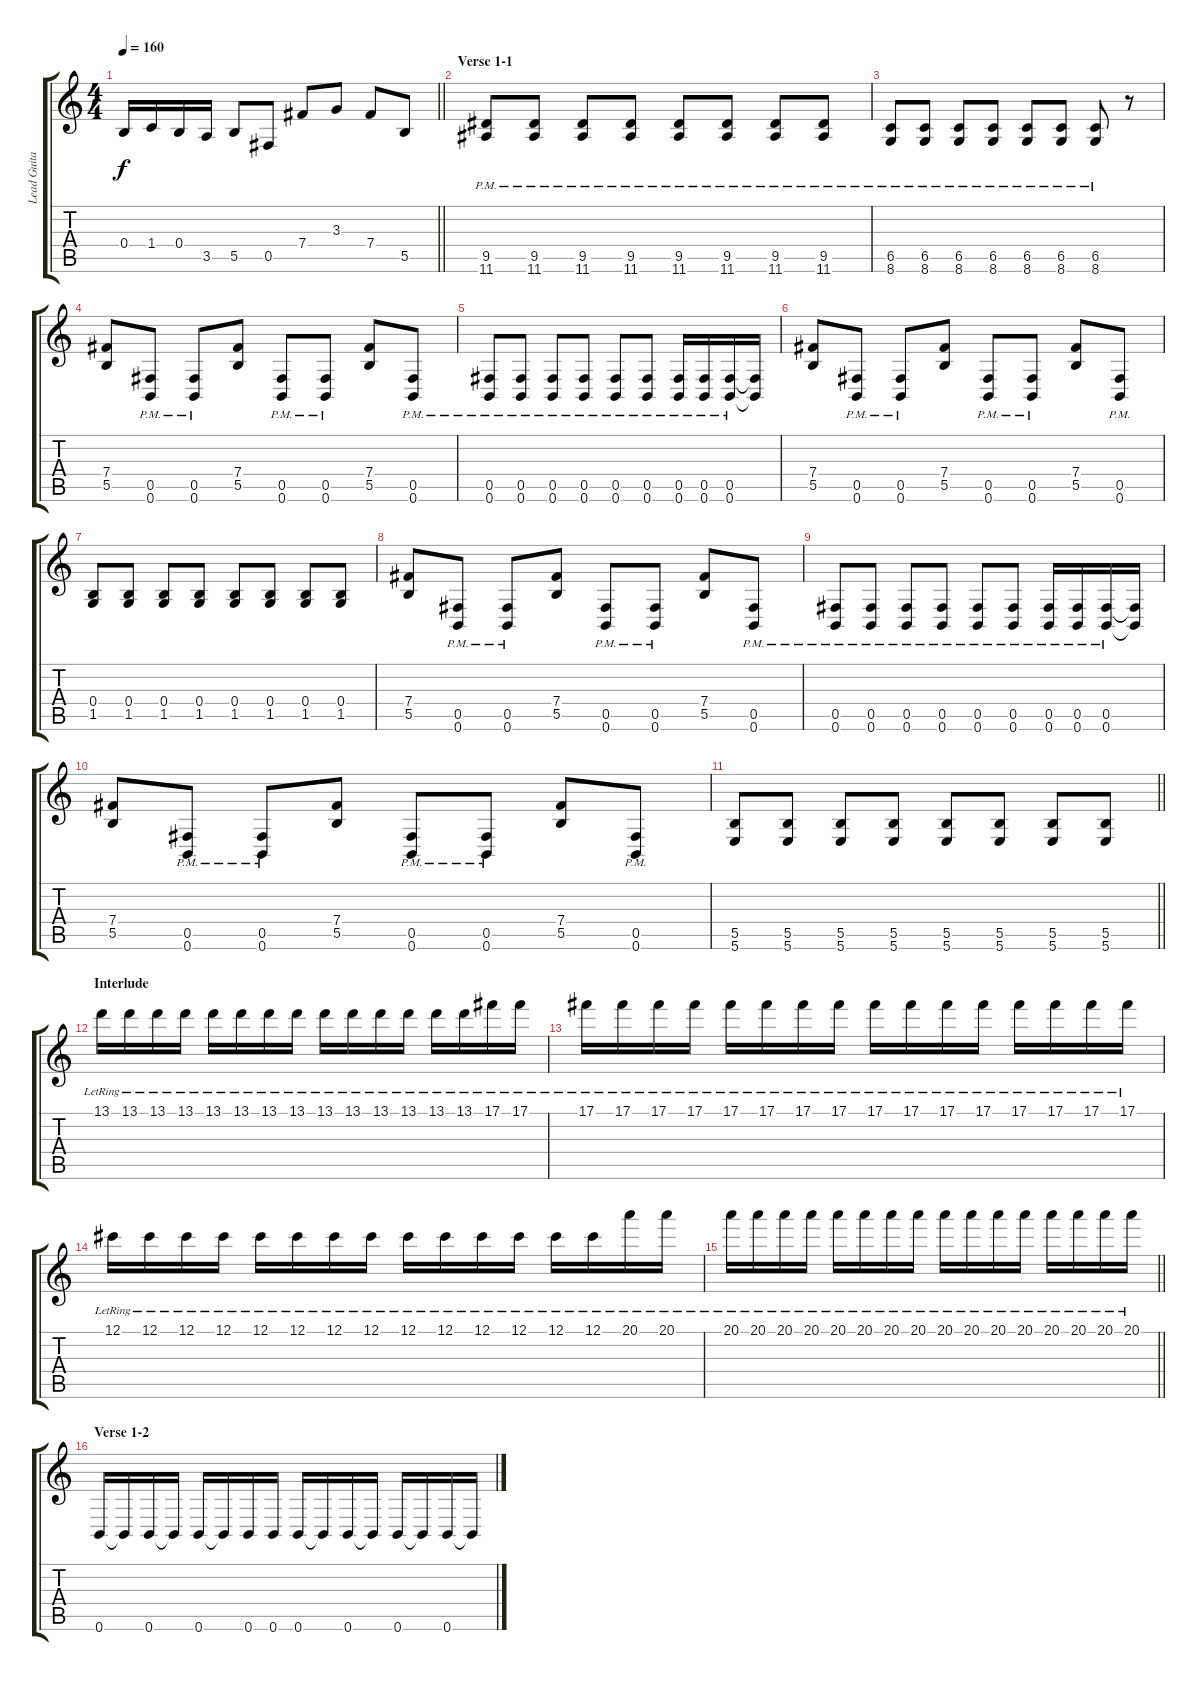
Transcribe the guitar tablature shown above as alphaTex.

\track ("Lead Guitar" "Lead Guita") {instrument overdrivenguitar}
\staff {score tabs}
\tuning (Db4 Ab3 E3 B2 Gb2 B1) {hide}
\ts (4 4)
\tempo 160
\clef g2
\barLineRight lightlight
\ks c
0.4.16{dy f} 1.4.16 0.4.16 3.5.16 5.5.8 0.5.8 7.4.8 3.3.8 7.4.8 5.5.8 |
\section ("" "Verse 1-1")
(9.5{pm} 11.6{pm}).8 (9.5{pm} 11.6{pm}).8 (9.5{pm} 11.6{pm}).8 (9.5{pm} 11.6{pm}).8 (9.5{pm} 11.6{pm}).8 (9.5{pm} 11.6{pm}).8 (9.5{pm} 11.6{pm}).8 (9.5{pm} 11.6{pm}).8 |
(6.5{pm} 8.6{pm}).8 (6.5{pm} 8.6{pm}).8 (6.5{pm} 8.6{pm}).8 (6.5{pm} 8.6{pm}).8 (6.5{pm} 8.6{pm}).8 (6.5{pm} 8.6{pm}).8 (6.5{pm} 8.6{pm}).8 r.8 |
(7.4 5.5).8 (0.5{pm} 0.6{pm}).8 (0.5{pm} 0.6{pm}).8 (7.4 5.5).8 (0.5{pm} 0.6{pm}).8 (0.5{pm} 0.6{pm}).8 (7.4 5.5).8 (0.5{pm} 0.6{pm}).8 |
(0.5{pm} 0.6{pm}).8 (0.5{pm} 0.6{pm}).8 (0.5{pm} 0.6{pm}).8 (0.5{pm} 0.6{pm}).8 (0.5{pm} 0.6{pm}).8 (0.5{pm} 0.6{pm}).8 (0.5{pm} 0.6{pm}).16 (0.5{pm} 0.6{pm}).16 (0.5{pm} 0.6{pm}).16 (0.5{t} 0.6{t}).16 |
(7.4 5.5).8 (0.5{pm} 0.6{pm}).8 (0.5{pm} 0.6{pm}).8 (7.4 5.5).8 (0.5{pm} 0.6{pm}).8 (0.5{pm} 0.6{pm}).8 (7.4 5.5).8 (0.5{pm} 0.6{pm}).8 |
(0.4 1.5).8 (0.4 1.5).8 (0.4 1.5).8 (0.4 1.5).8 (0.4 1.5).8 (0.4 1.5).8 (0.4 1.5).8 (0.4 1.5).8 |
(7.4 5.5).8 (0.5{pm} 0.6{pm}).8 (0.5{pm} 0.6{pm}).8 (7.4 5.5).8 (0.5{pm} 0.6{pm}).8 (0.5{pm} 0.6{pm}).8 (7.4 5.5).8 (0.5{pm} 0.6{pm}).8 |
(0.5{pm} 0.6{pm}).8 (0.5{pm} 0.6{pm}).8 (0.5{pm} 0.6{pm}).8 (0.5{pm} 0.6{pm}).8 (0.5{pm} 0.6{pm}).8 (0.5{pm} 0.6{pm}).8 (0.5{pm} 0.6{pm}).16 (0.5{pm} 0.6{pm}).16 (0.5{pm} 0.6{pm}).16 (0.5{t} 0.6{t}).16 |
(7.4 5.5).8 (0.5{pm} 0.6{pm}).8 (0.5{pm} 0.6{pm}).8 (7.4 5.5).8 (0.5{pm} 0.6{pm}).8 (0.5{pm} 0.6{pm}).8 (7.4 5.5).8 (0.5{pm} 0.6{pm}).8 |
\barLineRight lightlight
(5.5 5.6).8 (5.5 5.6).8 (5.5 5.6).8 (5.5 5.6).8 (5.5 5.6).8 (5.5 5.6).8 (5.5 5.6).8 (5.5 5.6).8 |
\section ("" "Interlude")
13.1{lr}.16 13.1{lr}.16 13.1{lr}.16 13.1{lr}.16 13.1{lr}.16 13.1{lr}.16 13.1{lr}.16 13.1{lr}.16 13.1{lr}.16 13.1{lr}.16 13.1{lr}.16 13.1{lr}.16 13.1{lr}.16 13.1{lr}.16 17.1{lr}.16 17.1{lr}.16 |
17.1{lr}.16 17.1{lr}.16 17.1{lr}.16 17.1{lr}.16 17.1{lr}.16 17.1{lr}.16 17.1{lr}.16 17.1{lr}.16 17.1{lr}.16 17.1{lr}.16 17.1{lr}.16 17.1{lr}.16 17.1{lr}.16 17.1{lr}.16 17.1{lr}.16 17.1{lr}.16 |
12.1{lr}.16 12.1{lr}.16 12.1{lr}.16 12.1{lr}.16 12.1{lr}.16 12.1{lr}.16 12.1{lr}.16 12.1{lr}.16 12.1{lr}.16 12.1{lr}.16 12.1{lr}.16 12.1{lr}.16 12.1{lr}.16 12.1{lr}.16 20.1{lr}.16 20.1{lr}.16 |
\barLineRight lightlight
20.1{lr}.16 20.1{lr}.16 20.1{lr}.16 20.1{lr}.16 20.1{lr}.16 20.1{lr}.16 20.1{lr}.16 20.1{lr}.16 20.1{lr}.16 20.1{lr}.16 20.1{lr}.16 20.1{lr}.16 20.1{lr}.16 20.1{lr}.16 20.1{lr}.16 20.1{lr}.16 |
\section ("" "Verse 1-2")
0.6.16 0.6{t}.16 0.6.16 0.6{t}.16 0.6.16 0.6{t}.16 0.6.16 0.6.16 0.6.16 0.6{t}.16 0.6.16 0.6{t}.16 0.6.16 0.6{t}.16 0.6.16 0.6{t}.16
